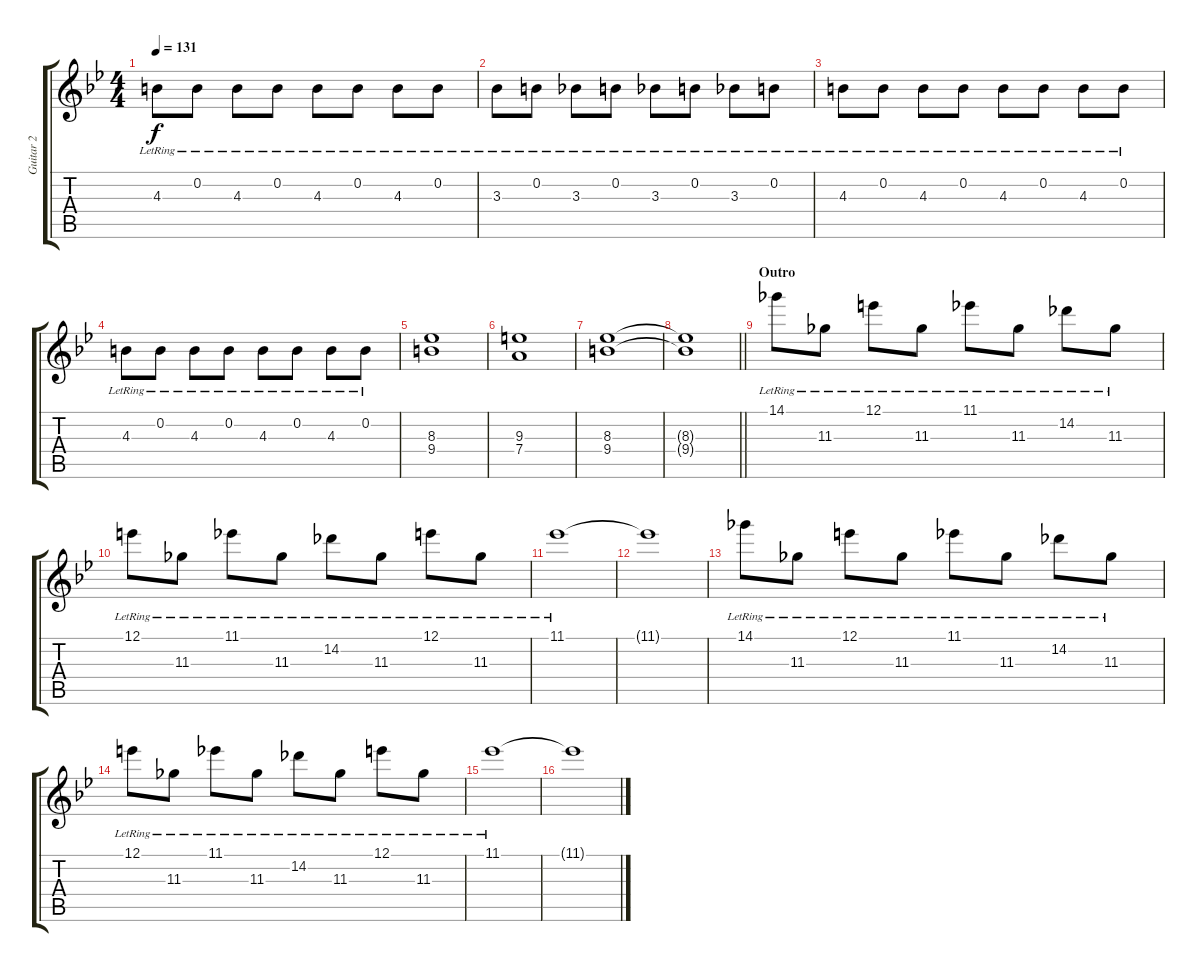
\track ("Guitar 2" "Guitar 2") {instrument overdrivenguitar}
\staff {score tabs}
\tuning (E4 B3 G3 D3 A2 E2) {hide}
\ts (4 4)
\tempo 131
\clef g2
\ks bb
4.3{lr}.8{dy f} 0.2{lr}.8 4.3{lr}.8 0.2{lr}.8 4.3{lr}.8 0.2{lr}.8 4.3{lr}.8 0.2{lr}.8 |
3.3{lr}.8 0.2{lr}.8 3.3{lr}.8 0.2{lr}.8 3.3{lr}.8 0.2{lr}.8 3.3{lr}.8 0.2{lr}.8 |
4.3{lr}.8 0.2{lr}.8 4.3{lr}.8 0.2{lr}.8 4.3{lr}.8 0.2{lr}.8 4.3{lr}.8 0.2{lr}.8 |
4.3{lr}.8 0.2{lr}.8 4.3{lr}.8 0.2{lr}.8 4.3{lr}.8 0.2{lr}.8 4.3{lr}.8 0.2{lr}.8 |
(8.3 9.4).1 |
(9.3 7.4).1 |
(8.3 9.4).1 |
\barLineRight lightlight
(8.3{t} 9.4{t}).1 |
\section ("" "Outro")
14.1{lr}.8 11.3{lr}.8 12.1{lr}.8 11.3{lr}.8 11.1{lr}.8 11.3{lr}.8 14.2{lr}.8 11.3{lr}.8 |
12.1{lr}.8 11.3{lr}.8 11.1{lr}.8 11.3{lr}.8 14.2{lr}.8 11.3{lr}.8 12.1{lr}.8 11.3{lr}.8 |
11.1{lr}.1 |
11.1{t}.1 |
14.1{lr}.8 11.3{lr}.8 12.1{lr}.8 11.3{lr}.8 11.1{lr}.8 11.3{lr}.8 14.2{lr}.8 11.3{lr}.8 |
12.1{lr}.8 11.3{lr}.8 11.1{lr}.8 11.3{lr}.8 14.2{lr}.8 11.3{lr}.8 12.1{lr}.8 11.3{lr}.8 |
11.1{lr}.1 |
11.1{t}.1
